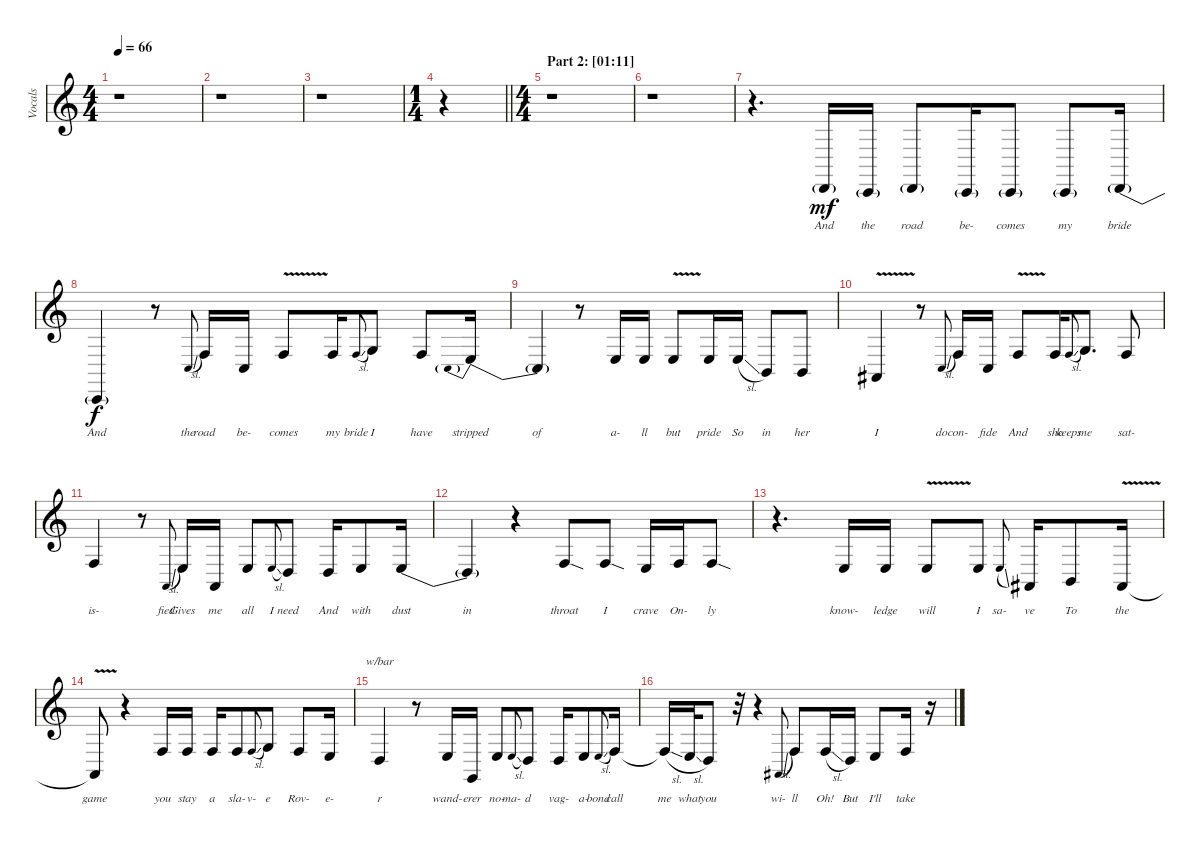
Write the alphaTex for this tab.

\track ("Vocals" "Vocals") {instrument lead2sawtooth}
\staff {score}
\tuning (E4 B3 G3 D3 A2 E2 B1) {hide}
\ts (4 4)
\tempo 66
\clef g2
\ks c
r.1{dy mf} |
r.1 |
r.1 |
\ts (1 4)
\barLineRight lightlight
r.4 |
\ts (4 4)
\section ("" "Part 2: [01:11]")
r.1 |
r.1 |
r.4{d} 3.7{g}.16{lyrics (0 "And") lyrics (1 "") lyrics (2 "") lyrics (3 "") lyrics (4 "")} 1.7{g}.16{lyrics (0 "the") lyrics (1 "") lyrics (2 "") lyrics (3 "") lyrics (4 "")} 3.7{g}.8{lyrics (0 "road") lyrics (1 "") lyrics (2 "") lyrics (3 "") lyrics (4 "")} 1.7{g}.16{lyrics (0 "be-") lyrics (1 "") lyrics (2 "") lyrics (3 "") lyrics (4 "")} 1.7{g}.8{lyrics (0 "comes") lyrics (1 "") lyrics (2 "") lyrics (3 "") lyrics (4 "")} 1.7{g}.8{lyrics (0 "my") lyrics (1 "") lyrics (2 "") lyrics (3 "") lyrics (4 "")} 1.7{be (custom 0 4 15 4 45 0 60 0) g}.16{lyrics (0 "bride") lyrics (1 "") lyrics (2 "") lyrics (3 "") lyrics (4 "")} |
1.7{t}.4{lyrics (0 "And") lyrics (1 "") lyrics (2 "") lyrics (3 "") lyrics (4 "") dy f} r.8 3.5{sl}.8{lyrics (0 "the") lyrics (1 "") lyrics (2 "") lyrics (3 "") lyrics (4 "") gr onbeat} 8.5.16{lyrics (0 "road") lyrics (1 "") lyrics (2 "") lyrics (3 "") lyrics (4 "")} 3.5.16{lyrics (0 "be-") lyrics (1 "") lyrics (2 "") lyrics (3 "") lyrics (4 "")} 3.4{v}.8{lyrics (0 "comes") lyrics (1 "") lyrics (2 "") lyrics (3 "") lyrics (4 "")} 3.4.16{lyrics (0 "my") lyrics (1 "") lyrics (2 "") lyrics (3 "") lyrics (4 "")} 3.4{sl}.8{lyrics (0 "bride") lyrics (1 "") lyrics (2 "") lyrics (3 "") lyrics (4 "") gr onbeat} 5.4.8{lyrics (0 "I") lyrics (1 "") lyrics (2 "") lyrics (3 "") lyrics (4 "")} 3.4.8{lyrics (0 "have") lyrics (1 "") lyrics (2 "") lyrics (3 "") lyrics (4 "")} 3.5{be (prebendrelease 0 8 60 0)}.16{lyrics (0 "stripped") lyrics (1 "") lyrics (2 "") lyrics (3 "") lyrics (4 "")} |
3.5{t}.4{lyrics (0 "of") lyrics (1 "") lyrics (2 "") lyrics (3 "") lyrics (4 "")} r.8 2.4.16{lyrics (0 "a-") lyrics (1 "") lyrics (2 "") lyrics (3 "") lyrics (4 "")} 2.4.16{lyrics (0 "ll") lyrics (1 "") lyrics (2 "") lyrics (3 "") lyrics (4 "")} 2.4{v}.8{lyrics (0 "but") lyrics (1 "") lyrics (2 "") lyrics (3 "") lyrics (4 "")} 2.4.16{lyrics (0 "pride") lyrics (1 "") lyrics (2 "") lyrics (3 "") lyrics (4 "")} 7.5{sl}.16{lyrics (0 "So") lyrics (1 "") lyrics (2 "") lyrics (3 "") lyrics (4 "")} 2.5.8{lyrics (0 "in") lyrics (1 "") lyrics (2 "") lyrics (3 "") lyrics (4 "")} 2.5.8{lyrics (0 "her") lyrics (1 "") lyrics (2 "") lyrics (3 "") lyrics (4 "")} |
1.5{v}.4{lyrics (0 "I") lyrics (1 "") lyrics (2 "") lyrics (3 "") lyrics (4 "")} r.8 3.5{sl}.8{lyrics (0 "do") lyrics (1 "") lyrics (2 "") lyrics (3 "") lyrics (4 "") gr onbeat} 8.5.16{lyrics (0 "con-") lyrics (1 "") lyrics (2 "") lyrics (3 "") lyrics (4 "")} 3.5.16{lyrics (0 "fide") lyrics (1 "") lyrics (2 "") lyrics (3 "") lyrics (4 "")} 3.4{v}.8{lyrics (0 "And") lyrics (1 "") lyrics (2 "") lyrics (3 "") lyrics (4 "")} 3.4.16{lyrics (0 "she") lyrics (1 "") lyrics (2 "") lyrics (3 "") lyrics (4 "")} 3.4{sl}.8{lyrics (0 "keeps") lyrics (1 "") lyrics (2 "") lyrics (3 "") lyrics (4 "") gr onbeat} 5.4.8{d lyrics (0 "me") lyrics (1 "") lyrics (2 "") lyrics (3 "") lyrics (4 "")} 3.4.8{lyrics (0 "sat-") lyrics (1 "") lyrics (2 "") lyrics (3 "") lyrics (4 "")} |
0.4{be (custom 0 6 10 6 15 0 20 4 45 4 60 0)}.4{lyrics (0 "is-") lyrics (1 "") lyrics (2 "") lyrics (3 "") lyrics (4 "")} r.8 0.5{sl}.8{lyrics (0 "fied") lyrics (1 "") lyrics (2 "") lyrics (3 "") lyrics (4 "") gr onbeat} 7.5.16{lyrics (0 "Gives") lyrics (1 "") lyrics (2 "") lyrics (3 "") lyrics (4 "")} 0.5.16{lyrics (0 "me") lyrics (1 "") lyrics (2 "") lyrics (3 "") lyrics (4 "")} 7.5.8{lyrics (0 "all") lyrics (1 "") lyrics (2 "") lyrics (3 "") lyrics (4 "")} 7.5{sl}.8{lyrics (0 "I") lyrics (1 "") lyrics (2 "") lyrics (3 "") lyrics (4 "") gr onbeat} 5.5.8{lyrics (0 "need") lyrics (1 "") lyrics (2 "") lyrics (3 "") lyrics (4 "")} 5.5.16{lyrics (0 "And") lyrics (1 "") lyrics (2 "") lyrics (3 "") lyrics (4 "")} 7.5.8{lyrics (0 "with") lyrics (1 "") lyrics (2 "") lyrics (3 "") lyrics (4 "")} 5.5{be (custom 0 4 5 6 20 6 25 4 30 4 45 0 60 0)}.16{lyrics (0 "dust") lyrics (1 "") lyrics (2 "") lyrics (3 "") lyrics (4 "")} |
5.5{t}.4{lyrics (0 "in") lyrics (1 "") lyrics (2 "") lyrics (3 "") lyrics (4 "")} r.4 8.5{sod}.8{lyrics (0 "throat") lyrics (1 "") lyrics (2 "") lyrics (3 "") lyrics (4 "")} 8.5{sod}.8{lyrics (0 "I") lyrics (1 "") lyrics (2 "") lyrics (3 "") lyrics (4 "")} 7.5.16{lyrics (0 "crave") lyrics (1 "") lyrics (2 "") lyrics (3 "") lyrics (4 "")} 8.5.16{lyrics (0 "On-") lyrics (1 "") lyrics (2 "") lyrics (3 "") lyrics (4 "")} 8.5{sod}.8{lyrics (0 "ly") lyrics (1 "") lyrics (2 "") lyrics (3 "") lyrics (4 "")} |
r.4{d} 2.4.16{lyrics (0 "know-") lyrics (1 "") lyrics (2 "") lyrics (3 "") lyrics (4 "")} 2.4.16{lyrics (0 "ledge") lyrics (1 "") lyrics (2 "") lyrics (3 "") lyrics (4 "")} 2.4{v}.8{lyrics (0 "will") lyrics (1 "") lyrics (2 "") lyrics (3 "") lyrics (4 "")} 2.4.8{lyrics (0 "I") lyrics (1 "") lyrics (2 "") lyrics (3 "") lyrics (4 "")} 7.5{sl}.8{lyrics (0 "sa-") lyrics (1 "") lyrics (2 "") lyrics (3 "") lyrics (4 "") gr onbeat} 1.5.16{lyrics (0 "ve") lyrics (1 "") lyrics (2 "") lyrics (3 "") lyrics (4 "")} 2.5.8{lyrics (0 "To") lyrics (1 "") lyrics (2 "") lyrics (3 "") lyrics (4 "")} 1.5{v}.16{lyrics (0 "the") lyrics (1 "") lyrics (2 "") lyrics (3 "") lyrics (4 "")} |
1.5{t}.8{lyrics (0 "game") lyrics (1 "") lyrics (2 "") lyrics (3 "") lyrics (4 "")} r.4 3.4.16{lyrics (0 "you") lyrics (1 "") lyrics (2 "") lyrics (3 "") lyrics (4 "")} 3.4.16{lyrics (0 "stay") lyrics (1 "") lyrics (2 "") lyrics (3 "") lyrics (4 "")} 3.4.16{lyrics (0 "a") lyrics (1 "") lyrics (2 "") lyrics (3 "") lyrics (4 "")} 3.4.8{lyrics (0 "sla-") lyrics (1 "") lyrics (2 "") lyrics (3 "") lyrics (4 "")} 3.4{sl}.8{lyrics (0 "v-") lyrics (1 "") lyrics (2 "") lyrics (3 "") lyrics (4 "") gr onbeat} 5.4.8{lyrics (0 "e") lyrics (1 "") lyrics (2 "") lyrics (3 "") lyrics (4 "")} 3.4.8{lyrics (0 "Rov-") lyrics (1 "") lyrics (2 "") lyrics (3 "") lyrics (4 "")} 2.4.16{lyrics (0 "e-") lyrics (1 "") lyrics (2 "") lyrics (3 "") lyrics (4 "")} |
0.4.4{tbe (custom default 0 0 30 0 60 -14) lyrics (0 "r") lyrics (1 "") lyrics (2 "") lyrics (3 "") lyrics (4 "")} r.8 2.4.16{lyrics (0 "wand-") lyrics (1 "") lyrics (2 "") lyrics (3 "") lyrics (4 "")} 3.6.16{lyrics (0 "erer") lyrics (1 "") lyrics (2 "") lyrics (3 "") lyrics (4 "")} 2.4.8{lyrics (0 "no-") lyrics (1 "") lyrics (2 "") lyrics (3 "") lyrics (4 "")} 2.4{sl}.8{lyrics (0 "ma-") lyrics (1 "") lyrics (2 "") lyrics (3 "") lyrics (4 "") gr onbeat} 0.4.8{lyrics (0 "d") lyrics (1 "") lyrics (2 "") lyrics (3 "") lyrics (4 "")} 0.4.16{lyrics (0 "vag-") lyrics (1 "") lyrics (2 "") lyrics (3 "") lyrics (4 "")} 2.4.8{lyrics (0 "a-") lyrics (1 "") lyrics (2 "") lyrics (3 "") lyrics (4 "")} 2.4{sl}.8{lyrics (0 "bond") lyrics (1 "") lyrics (2 "") lyrics (3 "") lyrics (4 "") gr onbeat} 3.4.16{lyrics (0 "call") lyrics (1 "") lyrics (2 "") lyrics (3 "") lyrics (4 "")} |
3.4{sl t}.16{lyrics (0 "me") lyrics (1 "") lyrics (2 "") lyrics (3 "") lyrics (4 "")} 2.4{sl}.32{lyrics (0 "what") lyrics (1 "") lyrics (2 "") lyrics (3 "") lyrics (4 "")} 0.4.8{lyrics (0 "you") lyrics (1 "") lyrics (2 "") lyrics (3 "") lyrics (4 "")} r.32 r.4 1.5{sl}.8{lyrics (0 "wi-") lyrics (1 "") lyrics (2 "") lyrics (3 "") lyrics (4 "") gr onbeat} 8.5.8{lyrics (0 "ll") lyrics (1 "") lyrics (2 "") lyrics (3 "") lyrics (4 "")} 8.5{sl}.16{lyrics (0 "Oh!") lyrics (1 "") lyrics (2 "") lyrics (3 "") lyrics (4 "")} 5.5.16{lyrics (0 "But") lyrics (1 "") lyrics (2 "") lyrics (3 "") lyrics (4 "")} 7.5.8{lyrics (0 "I'll") lyrics (1 "") lyrics (2 "") lyrics (3 "") lyrics (4 "")} 8.5.16{lyrics (0 "take") lyrics (1 "") lyrics (2 "") lyrics (3 "") lyrics (4 "")} r.16
